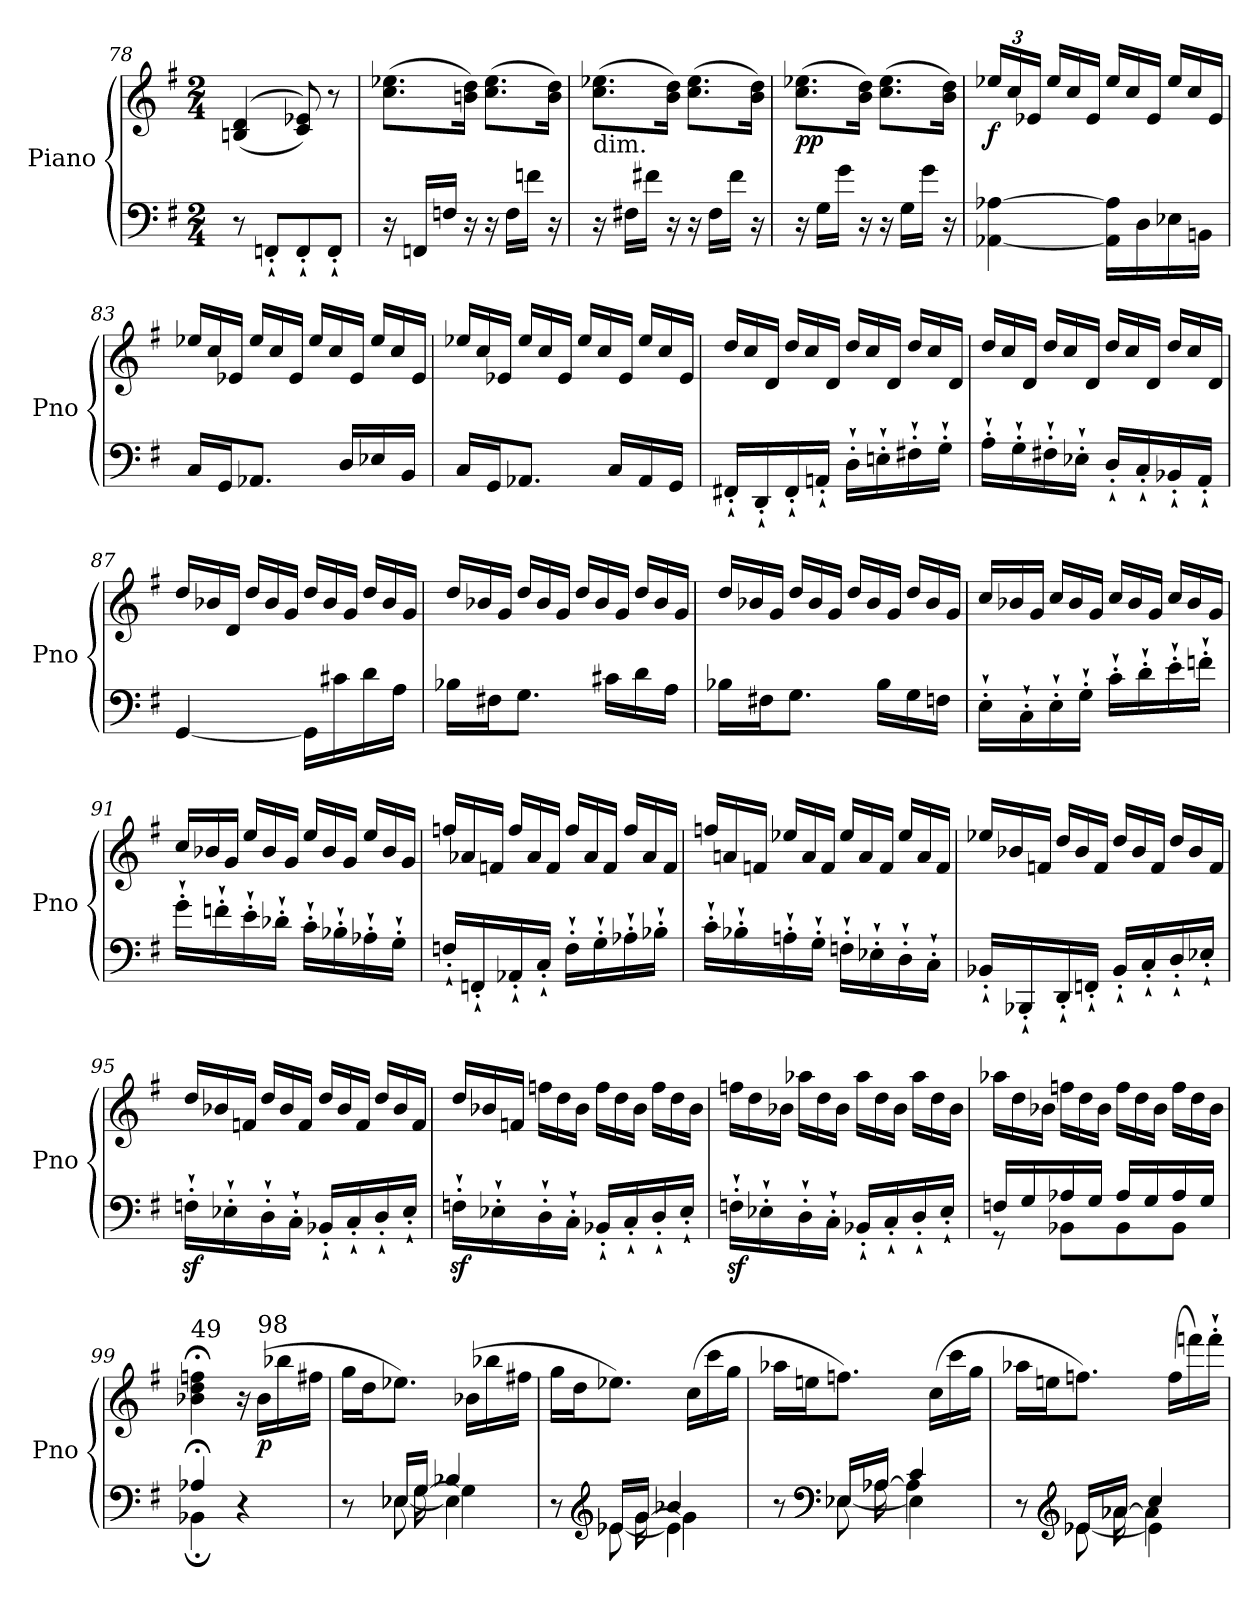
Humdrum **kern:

**kern	**kern	**dynam
*part1	*part1	*part1
*staff2	*staff1	*staff1/2
*I"Piano	*	*
*I'Pno	*	*
*clefF4	*clefG2	*
*k[f#]	*k[f#]	*
*G:	*G:	*
*M2/4	*M2/4	*
=78	=78	=78
8r	((4Bn/ 4d/	.
8FFn`'/L	.	.
8FF`'/	8c/ 8e-X/))	.
8FF`'/J	8r	.
!!LO:LB:g=z
=79	=79	=79
16r	(8.cc\ 8.ee-X\L	.
16FFn/LL	.	.
16Fn/JJ	.	.
16r	16bn\ 16dd\Jk)	.
16r	(8.cc\ 8.ee-\L	.
16F\LL	.	.
16fn\JJ	.	.
16r	16b\ 16dd\Jk)	.
=80	=80	=80
!	!LO:TX:b:t=dim.	!
16r	(8.cc\ 8.ee-X\L	.
16F#X\LL	.	.
16f#X\JJ	.	.
16r	16b\ 16dd\Jk)	.
16r	(8.cc\ 8.ee-\L	.
16F#\LL	.	.
16f#\JJ	.	.
16r	16b\ 16dd\Jk)	.
=81	=81	=81
!	!	!LO:DY:b
16r	(8.cc\ 8.ee-X\L	pp
16G\LL	.	.
16g\JJ	.	.
16r	16b\ 16dd\Jk)	.
16r	(8.cc\ 8.ee-\L	.
16G\LL	.	.
16g\JJ	.	.
16r	16b\ 16dd\Jk)	.
=82	=82	=82
*	*Xbrackettup	*
!	!	!LO:DY:b
[4AA-X\ [4A-X\	24ee-X/LL	f
.	24cc/	.
.	24e-X/JJ	.
*	*Xtuplet	*
.	24ee-/LL	.
.	24cc/	.
.	24e-/JJ	.
16AA-\] 16A-\]LL	24ee-/LL	.
.	24cc/	.
16D\	.	.
.	24e-/JJ	.
16E-X\	24ee-/LL	.
.	24cc/	.
16BBn\JJ	.	.
.	24e-/JJ	.
!!LO:LB:g=z
=83	=83	=83
16C/LL	24ee-X/LL	.
.	24cc/	.
16GG/J	.	.
.	24e-X/JJ	.
8.AA-X/J	24ee-/LL	.
.	24cc/	.
.	24e-/JJ	.
.	24ee-/LL	.
.	24cc/	.
16D/LL	.	.
.	24e-/JJ	.
16E-X/	24ee-/LL	.
.	24cc/	.
16BB/JJ	.	.
.	24e-/JJ	.
=84	=84	=84
16C/LL	24ee-X/LL	.
.	24cc/	.
16GG/J	.	.
.	24e-X/JJ	.
8.AA-X/J	24ee-/LL	.
.	24cc/	.
.	24e-/JJ	.
.	24ee-/LL	.
.	24cc/	.
16C/LL	.	.
.	24e-/JJ	.
16AA-/	24ee-/LL	.
.	24cc/	.
16GG/JJ	.	.
.	24e-/JJ	.
=85	=85	=85
16FF#X`'/LL	24dd/LL	.
.	24cc/	.
16DD`'/	.	.
.	24d/JJ	.
16FF#`'/	24dd/LL	.
.	24cc/	.
16AAn`'/JJ	.	.
.	24d/JJ	.
16D`'\LL	24dd/LL	.
.	24cc/	.
16En`'\	.	.
.	24d/JJ	.
16F#X`'\	24dd/LL	.
.	24cc/	.
16G`'\JJ	.	.
.	24d/JJ	.
=86	=86	=86
16A`'\LL	24dd/LL	.
.	24cc/	.
16G`'\	.	.
.	24d/JJ	.
16F#X`'\	24dd/LL	.
.	24cc/	.
16E-X`'\JJ	.	.
.	24d/JJ	.
16D`'/LL	24dd/LL	.
.	24cc/	.
16C`'/	.	.
.	24d/JJ	.
16BB-X`'/	24dd/LL	.
.	24cc/	.
16AA`'/JJ	.	.
.	24d/JJ	.
!!LO:LB:g=z
=87	=87	=87
[4GG/	24dd/LL	.
.	24b-X/	.
.	24d/JJ	.
.	24dd/LL	.
.	24b-/	.
.	24g/JJ	.
16GG\LL]	24dd/LL	.
.	24b-/	.
16c#X\	.	.
.	24g/JJ	.
16d\	24dd/LL	.
.	24b-/	.
16A\JJ	.	.
.	24g/JJ	.
=88	=88	=88
16B-X\LL	24dd/LL	.
.	24b-X/	.
16F#X\J	.	.
.	24g/JJ	.
8.G\J	24dd/LL	.
.	24b-/	.
.	24g/JJ	.
.	24dd/LL	.
.	24b-/	.
16c#X\LL	.	.
.	24g/JJ	.
16d\	24dd/LL	.
.	24b-/	.
16A\JJ	.	.
.	24g/JJ	.
=89	=89	=89
16B-X\LL	24dd/LL	.
.	24b-X/	.
16F#X\J	.	.
.	24g/JJ	.
8.G\J	24dd/LL	.
.	24b-/	.
.	24g/JJ	.
.	24dd/LL	.
.	24b-/	.
16B-\LL	.	.
.	24g/JJ	.
16G\	24dd/LL	.
.	24b-/	.
16Fn\JJ	.	.
.	24g/JJ	.
=90	=90	=90
16E`'\LL	24cc/LL	.
.	24b-X/	.
16C`'\	.	.
.	24g/JJ	.
16E`'\	24cc/LL	.
.	24b-/	.
16G`'\JJ	.	.
.	24g/JJ	.
16c`'\LL	24cc/LL	.
.	24b-/	.
16d`'\	.	.
.	24g/JJ	.
16e`'\	24cc/LL	.
.	24b-/	.
16fn`'\JJ	.	.
.	24g/JJ	.
!!LO:LB:g=z
=91	=91	=91
16g`'\LL	24cc/LL	.
.	24b-X/	.
16fn`'\	.	.
.	24g/JJ	.
16e`'\	24ee/LL	.
.	24b-/	.
16d-X`'\JJ	.	.
.	24g/JJ	.
16c`'\LL	24ee/LL	.
.	24b-/	.
16B-X`'\	.	.
.	24g/JJ	.
16A-X`'\	24ee/LL	.
.	24b-/	.
16G`'\JJ	.	.
.	24g/JJ	.
=92	=92	=92
16Fn`'/LL	24ffn/LL	.
.	24a-X/	.
16FFn`'/	.	.
.	24fn/JJ	.
16AA-X`'/	24ff/LL	.
.	24a-/	.
16C`'/JJ	.	.
.	24f/JJ	.
16F`'\LL	24ff/LL	.
.	24a-/	.
16G`'\	.	.
.	24f/JJ	.
16A-X`'\	24ff/LL	.
.	24a-/	.
16B-X`'\JJ	.	.
.	24f/JJ	.
=93	=93	=93
16c`'\LL	24ffn/LL	.
.	24an/	.
16B-X`'\	.	.
.	24fn/JJ	.
16An`'\	24ee-X/LL	.
.	24a/	.
16G`'\JJ	.	.
.	24f/JJ	.
16Fn`'\LL	24ee-/LL	.
.	24a/	.
16E-X`'\	.	.
.	24f/JJ	.
16D`'\	24ee-/LL	.
.	24a/	.
16C`'\JJ	.	.
.	24f/JJ	.
!!LO:PB:g=z
=94	=94	=94
16BB-X`'/LL	24ee-X/LL	.
.	24b-X/	.
16BBB-X`'/	.	.
.	24fn/JJ	.
16DD`'/	24dd/LL	.
.	24b-/	.
16FFn`'/JJ	.	.
.	24f/JJ	.
16BB-`'/LL	24dd/LL	.
.	24b-/	.
16C`'/	.	.
.	24f/JJ	.
16D`'/	24dd/LL	.
.	24b-/	.
16E-X`'/JJ	.	.
.	24f/JJ	.
=95	=95	=95
16Fnz<`'\LL	24dd/LL	.
.	24b-X/	.
16E-X`'\	.	.
.	24fn/JJ	.
16D`'\	24dd/LL	.
.	24b-/	.
16C`'\JJ	.	.
.	24f/JJ	.
16BB-X`'/LL	24dd/LL	.
.	24b-/	.
16C`'/	.	.
.	24f/JJ	.
16D`'/	24dd/LL	.
.	24b-/	.
16E-`'/JJ	.	.
.	24f/JJ	.
=96	=96	=96
16Fnz<`'\LL	24dd/LL	.
.	24b-X/	.
16E-X`'\	.	.
.	24fn/JJ	.
16D`'\	24ffn\LL	.
.	24dd\	.
16C`'\JJ	.	.
.	24b-\JJ	.
16BB-X`'/LL	24ff\LL	.
.	24dd\	.
16C`'/	.	.
.	24b-\JJ	.
16D`'/	24ff\LL	.
.	24dd\	.
16E-`'/JJ	.	.
.	24b-\JJ	.
!!LO:LB:g=z
=97	=97	=97
16Fnz<`'\LL	24ffn\LL	.
.	24dd\	.
16E-X`'\	.	.
.	24b-X\JJ	.
16D`'\	24aa-X\LL	.
.	24dd\	.
16C`'\JJ	.	.
.	24b-\JJ	.
16BB-X`'/LL	24aa-\LL	.
.	24dd\	.
16C`'/	.	.
.	24b-\JJ	.
16D`'/	24aa-\LL	.
.	24dd\	.
16E-`'/JJ	.	.
.	24b-\JJ	.
=98	=98	=98
*^	*	*
16Fn/LL	8rGG	24aa-X\LL	.
.	.	24dd\	.
16G/	.	.	.
.	.	24b-X\JJ	.
16A-X/	8BB-X\L	24ffn\LL	.
.	.	24dd\	.
16G/JJ	.	.	.
.	.	24b-\JJ	.
16A-/LL	8BB-\	24ff\LL	.
.	.	24dd\	.
16G/	.	.	.
.	.	24b-\JJ	.
16A-/	8BB-\J	24ff\LL	.
.	.	24dd\	.
16G/JJ	.	.	.
.	.	24b-\JJ	.
=99	=99	=99	=99
!	!	!LO:TX:a:t=49	!
4A-X;</	4BB-X;\	4b-X\;< 4dd\;< 4ffn\;<	.
4r	4ryy	16r	.
!	!	!LO:TX:a:t=98	!
!	!	!	!LO:DY:b
.	.	(16b-\LL	p
.	.	16bb-X\	.
.	.	16ff#X\JJ	.
=100	=100	=100	=100
*	*^	*	*
8r	8ryy	8.ryy	16gg\LL	.
.	.	.	16dd\J	.
16E-/LL	[8E-X\	.	8.ee-X\J)	.
16G/JJ	.	[16G\	.	.
4B-X/	4E-\]	4G\]	.	.
.	.	.	(16b-X\LL	.
.	.	.	16bb-X\	.
.	.	.	16ff#X\JJ	.
!!LO:LB:g=z
=101	=101	=101	=101	=101
8r	8ryy	8.ryy	16gg\LL	.
.	.	.	16dd\J	.
*clefG2	*	*	*	*
16e-/LL	[8e-X\	.	8.ee-X\J)	.
16g/JJ	.	[16g\	.	.
4b-X/	4e-\]	4g\]	.	.
.	.	.	(16cc\LL	.
.	.	.	16ccc\	.
.	.	.	16gg\JJ	.
=102	=102	=102	=102	=102
8r	8ryy	8.ryy	16aa-X\LL	.
.	.	.	16een\J	.
*clefF4	*	*	*	*
16E-/LL	[8E-X\	.	8.ffn\J)	.
16A-X/JJ	.	[16A-\	.	.
4c/	4E-\]	4A-\]	.	.
.	.	.	(16cc\LL	.
.	.	.	16ccc\	.
.	.	.	16gg\JJ	.
=103	=103	=103	=103	=103
8r	8ryy	8.ryy	16aa-X\LL	.
.	.	.	16een\J	.
*clefG2	*	*	*	*
16e-/LL	[8e-X\	.	8.ffn\J)	.
16a-X/JJ	.	[16a-\	.	.
4cc/	4e-\]	4a-\]	.	.
.	.	.	(16ff\LL	.
.	.	.	16fffn\)	.
.	.	.	16fff`'\JJ	.
*v	*v	*v	*	*
=	=	=
*-	*-	*-
